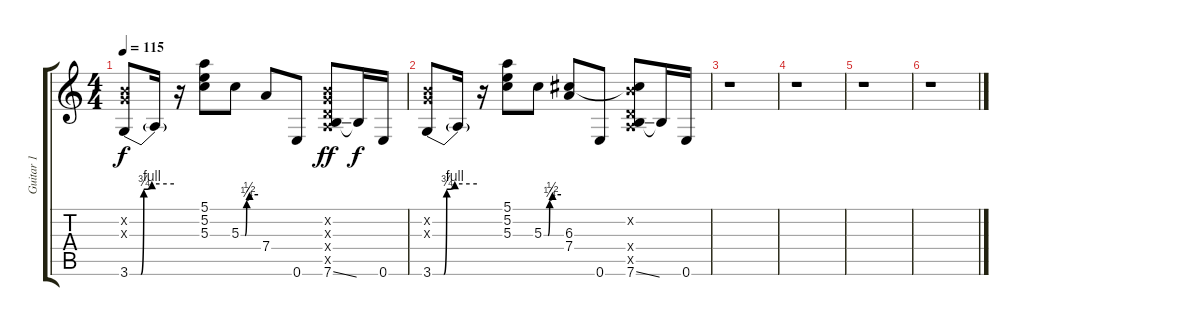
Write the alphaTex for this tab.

\track ("Guitar 1" "Guitar 1") {instrument acousticguitarnylon}
\staff {score tabs}
\tuning (E4 B3 G3 D3 A2 E2) {hide}
\ts (4 4)
\tempo 115
\clef g2
\ks c
(0.2{x} 0.3{x} 3.6{be (custom 0 0 15 0 19 3 30 4 60 4)}).8{dy f} 3.6{t}.16 r.16 (5.1 5.2 5.3).8 5.3{be (custom 0 0 14 0 20 1 30 2 60 2)}.8 7.4.8 0.6.8 (0.2{x} 0.3{x} 0.4{x} 0.5{x} 7.6{ss}).8{dy ff} 7.6{t}.16{dy f} 0.6.16 |
(0.2{x} 0.3{x} 3.6{be (custom 0 0 15 0 19 3 30 4 60 4)}).8 3.6{t}.16 r.16 (5.1 5.2 5.3).8 5.3{be (custom 0 0 14 0 20 1 30 2 60 2)}.8 (6.3 7.4).8 0.6.8 (0.2{x} 6.3{t} 0.4{x} 0.5{x} 7.6{ss}).8 7.6{t}.16 0.6.16 |
r.1 |
r.1 |
r.1 |
r.1
